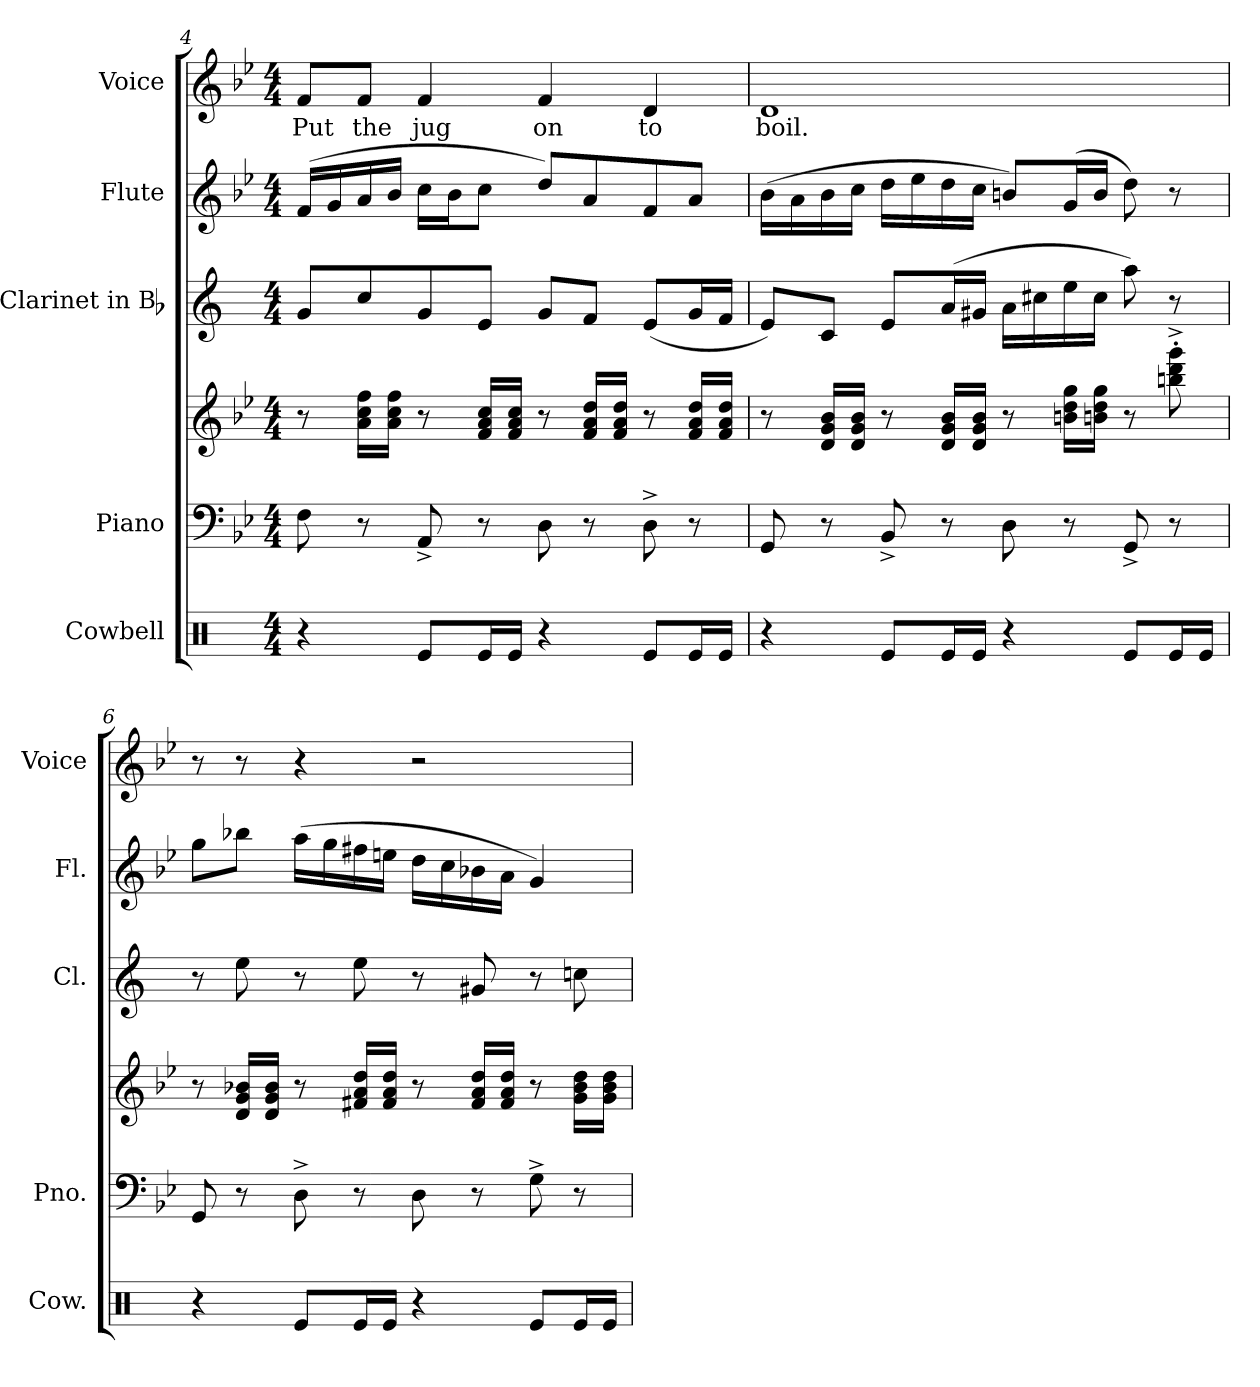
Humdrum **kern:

**kern	**kern	**kern	**kern	**kern	**kern	**text
*part5	*part4	*part4	*part3	*part2	*part1	*part1
*staff6	*staff5	*staff4	*staff3	*staff2	*staff1	*staff1
*I"Cowbell	*I"Piano	*	*I"Clarinet in Bb	*I"Flute	*I"Voice	*
*I'Cow.	*I'Pno.	*	*I'Cl.	*I'Fl.	*I'Voice	*
!!LO:LB:g=z
*clefX	*clefF4	*clefG2	*clefG2	*clefG2	*clefG2	*
*	*	*	*ITrd1c2	*	*	*
*k[]	*k[b-e-]	*k[b-e-]	*k[b-e-]	*k[b-e-]	*k[b-e-]	*
*C:	*B-:	*B-:	*B-:	*B-:	*B-:	*
*M4/4	*M4/4	*M4/4	*M4/4	*M4/4	*M4/4	*
=4	=4	=4	=4	=4	=4	=4
!	!	!	!	!	!	!LO:LY:b:color=#000000
4r	8Fi\	8r	8fi/L	(16fi/LL	8fi/L	Put
.	.	.	.	16gi/	.	.
!	!	!	!	!	!	!LO:LY:b:color=#000000
.	8r	16ai\ 16cci 16ffiLL	8b-i/	16ai/	8fi/J	the
.	.	16ai\ 16cci 16ffiJJ	.	16b-i/JJ	.	.
!	!	!	!	!	!	!LO:LY:b:color=#000000
8Rei/L	8AA^i/	8r	8fi/	16cci\LL	4fi/	jug
.	.	.	.	16b-i\J	.	.
16Rei/L	8r	16fi/ 16ai 16cciLL	8di/J	8cci\J	.	.
16Rei/JJ	.	16fi/ 16ai 16cciJJ	.	.	.	.
!	!	!	!	!	!	!LO:LY:b:color=#000000
4r	8Di\	8r	8fi/L	8ddi/L)	4fi/	on
.	8r	16fi/ 16ai 16ddiLL	8e-i/J	8ai/	.	.
.	.	16fi/ 16ai 16ddiJJ	.	.	.	.
!	!	!	!	!	!	!LO:LY:b:color=#000000
8Rei/L	8D^i\	8r	(8di/L	8fi/	4di/	to
16Rei/L	8r	16fi/ 16ai 16ddiLL	16fi/L	8ai/J	.	.
16Rei/JJ	.	16fi/ 16ai 16ddiJJ	16e-i/JJ	.	.	.
=5	=5	=5	=5	=5	=5	=5
!	!	!	!	!	!	!LO:LY:b:color=#000000
4r	8GGi/	8r	8di/L)	(16b-i\LL	1di	boil.
.	.	.	.	16ai\	.	.
.	8r	16di/ 16gi 16b-iLL	8B-i/J	16b-i\	.	.
.	.	16di/ 16gi 16b-iJJ	.	16cci\JJ	.	.
8Rei/L	8BB-^i/	8r	8di/L	16ddi\LL	.	.
.	.	.	.	16ee-i\	.	.
16Rei/L	8r	16di/ 16gi 16b-iLL	(16gi/L	16ddi\	.	.
16Rei/JJ	.	16di/ 16gi 16b-iJJ	16f#Xi/JJ	16cci\JJ	.	.
4r	8Di\	8r	16gi\LL	8bni/L)	.	.
.	.	.	16bni\	.	.	.
.	8r	16bni\ 16ddi 16ggiLL	16ddi\	(16gi/L	.	.
.	.	16bni\ 16ddi 16ggiJJ	16bi\JJ	16bi/JJ	.	.
8Rei/L	8GG^i/	8r	8ggi\)	8ddi\)	.	.
16Rei/L	8r	8bbni\'^ 8dddi'^ 8gggi'^	8r	8r	.	.
16Rei/JJ	.	.	.	.	.	.
=6	=6	=6	=6	=6	=6	=6
4r	8GGi/	8r	8r	8ggi\L	8r	.
.	8r	16di/ 16gi 16b-XiLL	8ddi\	8bb-Xi\J	8r	.
.	.	16di/ 16gi 16b-iJJ	.	.	.	.
8Rei/L	8D^i\	8r	8r	(16aai\LL	4r	.
.	.	.	.	16ggi\	.	.
16Rei/L	8r	16f#Xi/ 16ai 16ddiLL	8ddi\	16ff#Xi\	.	.
16Rei/JJ	.	16f#i/ 16ai 16ddiJJ	.	16eeni\JJ	.	.
4r	8Di\	8r	8r	16ddi\LL	2r	.
.	.	.	.	16cci\	.	.
.	8r	16f#i/ 16ai 16ddiLL	8f#Xi/	16b-Xi\	.	.
.	.	16f#i/ 16ai 16ddiJJ	.	16ai\JJ	.	.
8Rei/L	8G^i\	8r	8r	4gi/)	.	.
16Rei/L	8r	16gi\ 16b-i 16ddiLL	8b-Xi\	.	.	.
16Rei/JJ	.	16gi\ 16b-i 16ddiJJ	.	.	.	.
=	=	=	=	=	=	=
*-	*-	*-	*-	*-	*-	*-
